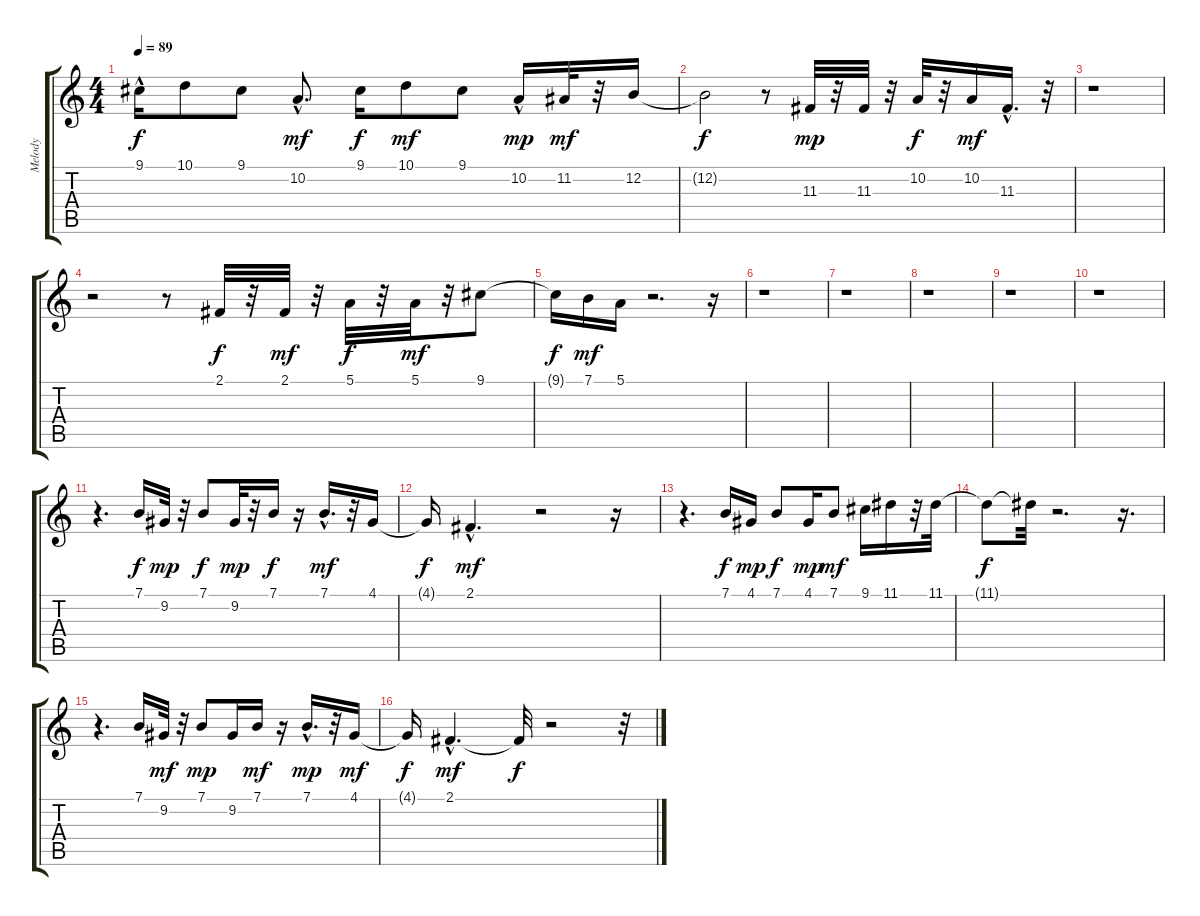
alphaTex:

\track ("Melody" "Melody") {instrument electricgrandpiano}
\staff {score tabs}
\tuning (E4 B3 G3 D3 A2 E2) {hide}
\ts (4 4)
\tempo 89
\clef g2
\ks c
9.1{hac}.16{dy f} 10.1.8 9.1.8 10.2{hac}.8{d dy mf} 9.1.16{dy f} 10.1.8{dy mf} 9.1.8 10.2{hac}.16{dy mp} 11.2.32{dy mf} r.32 12.2.16 |
12.2{t}.2{dy f} r.8 11.3.32{dy mp} r.32 11.3.32 r.32 10.2.32{dy f} r.32 10.2.16{dy mf} 11.3{hac}.16{d} r.32 |
r.1 |
r.2 r.8 2.1.32{dy f} r.32 2.1.32{dy mf} r.32 5.1.32{dy f} r.32 5.1.32{dy mf} r.32 9.1.8 |
9.1{t}.16{dy f} 7.1.16{dy mf} 5.1.16 r.2{d} r.16 |
r.1 |
r.1 |
r.1 |
r.1 |
r.1 |
r.4{d} 7.1.16{dy f} 9.2.32{dy mp} r.32 7.1.8{dy f} 9.2.32{dy mp} r.32 7.1.16{dy f} r.16 7.1{hac}.16{d dy mf} r.32 4.1.16 |
4.1{t}.16{dy f} 2.1{hac}.4{d dy mf} r.2 r.16 |
r.4{d} 7.1.16{dy f} 4.1.16{dy mp} 7.1.8{dy f} 4.1.16{dy mp} 7.1.8{dy mf} 9.1.16 11.1.16 r.32 11.1.32 |
11.1{t}.8{dy f} 11.1{t}.32 r.2{d} r.16{d} |
r.4{d} 7.1.16 9.2.32{dy mf} r.32 7.1.8{dy mp} 9.2.16 7.1.16{dy mf} r.16 7.1{hac}.16{d dy mp} r.32 4.1.16{dy mf} |
4.1{t}.16{dy f} 2.1{hac}.4{d dy mf} 2.1{t}.32{dy f} r.2 r.32
